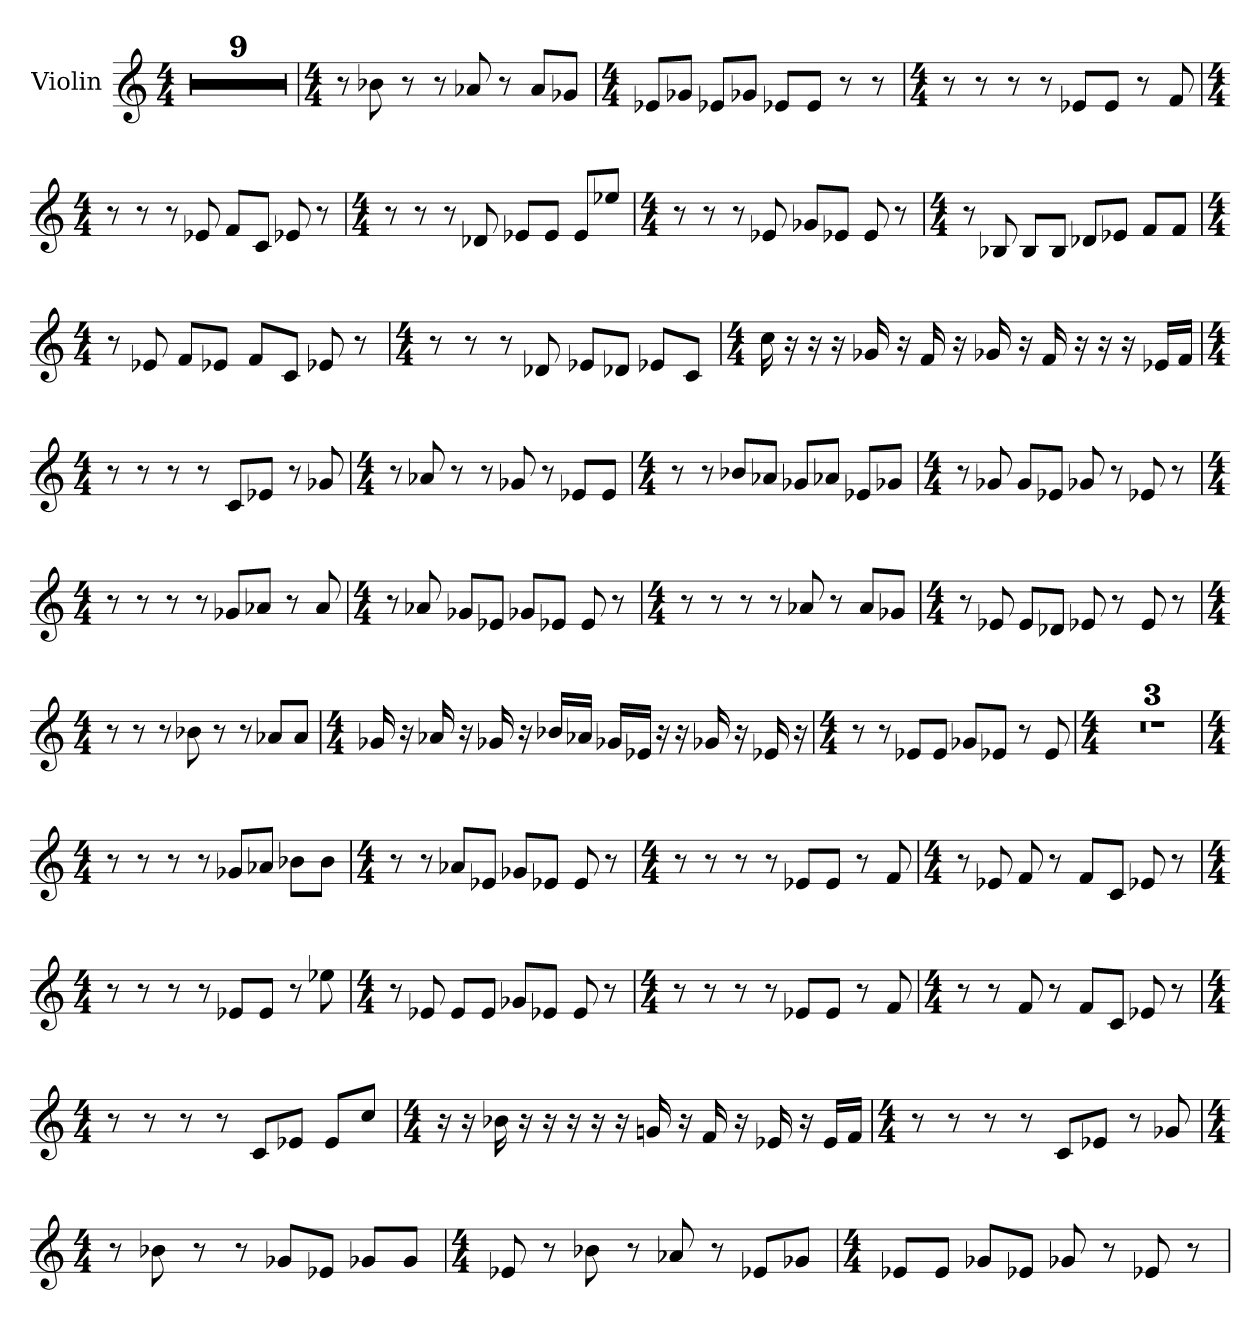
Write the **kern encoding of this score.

**kern
*part1
*staff1
*I"Violin
*I'Vln
*M4/4
=
1r
=
*M4/4
1r
=
*M4/4
1r
=
*M4/4
1r
=
*M4/4
1r
=
*M4/4
1r
=
*M4/4
1r
=
*M4/4
1r
=
*M4/4
1r
=
*M4/4
8r
8b-X
8r
8r
8a-X
8r
8a-L
8g-XJ
=
*M4/4
8e-XL
8g-XJ
8e-XL
8g-XJ
8e-XL
8e-J
8r
8r
=
*M4/4
8r
8r
8r
8r
8e-XL
8e-J
8r
8f
=
*M4/4
8r
8r
8r
8e-X
8fL
8cJ
8e-X
8r
=
*M4/4
8r
8r
8r
8d-X
8e-XL
8e-J
8e-L
8ee-XJ
=
*M4/4
8r
8r
8r
8e-X
8g-XL
8e-XJ
8e-
8r
=
*M4/4
8r
8B-X
8B-L
8B-J
8d-XL
8e-XJ
8fL
8fJ
=
*M4/4
8r
8e-X
8fL
8e-XJ
8fL
8cJ
8e-X
8r
=
*M4/4
8r
8r
8r
8d-X
8e-XL
8d-XJ
8e-XL
8cJ
=
*M4/4
16cc
16r
16r
16r
16g-X
16r
16f
16r
16g-X
16r
16f
16r
16r
16r
16e-XLL
16fJJ
=
*M4/4
8r
8r
8r
8r
8cL
8e-XJ
8r
8g-X
=
*M4/4
8r
8a-X
8r
8r
8g-X
8r
8e-XL
8e-J
=
*M4/4
8r
8r
8b-XL
8a-XJ
8g-XL
8a-XJ
8e-XL
8g-XJ
=
*M4/4
8r
8g-X
8g-L
8e-XJ
8g-X
8r
8e-X
8r
=
*M4/4
8r
8r
8r
8r
8g-XL
8a-XJ
8r
8a-
=
*M4/4
8r
8a-X
8g-XL
8e-XJ
8g-XL
8e-XJ
8e-
8r
=
*M4/4
8r
8r
8r
8r
8a-X
8r
8a-L
8g-XJ
=
*M4/4
8r
8e-X
8e-L
8d-XJ
8e-X
8r
8e-
8r
=
*M4/4
8r
8r
8r
8b-X
8r
8r
8a-XL
8a-J
=
*M4/4
16g-X
16r
16a-X
16r
16g-X
16r
16b-XLL
16a-XJJ
16g-XLL
16e-XJJ
16r
16r
16g-X
16r
16e-X
16r
=
*M4/4
8r
8r
8e-XL
8e-J
8g-XL
8e-XJ
8r
8e-
=
*M4/4
1r
=
*M4/4
1r
=
*M4/4
1r
=
*M4/4
8r
8r
8r
8r
8g-XL
8a-XJ
8b-XL
8b-J
=
*M4/4
8r
8r
8a-XL
8e-XJ
8g-XL
8e-XJ
8e-
8r
=
*M4/4
8r
8r
8r
8r
8e-XL
8e-J
8r
8f
=
*M4/4
8r
8e-X
8f
8r
8fL
8cJ
8e-X
8r
=
*M4/4
8r
8r
8r
8r
8e-XL
8e-J
8r
8ee-X
=
*M4/4
8r
8e-X
8e-L
8e-J
8g-XL
8e-XJ
8e-
8r
=
*M4/4
8r
8r
8r
8r
8e-XL
8e-J
8r
8f
=
*M4/4
8r
8r
8f
8r
8fL
8cJ
8e-X
8r
=
*M4/4
8r
8r
8r
8r
8cL
8e-XJ
8e-L
8ccJ
=
*M4/4
16r
16r
16b-X
16r
16r
16r
16r
16r
16gn
16r
16f
16r
16e-X
16r
16e-LL
16fJJ
=
*M4/4
8r
8r
8r
8r
8cL
8e-XJ
8r
8g-X
=
*M4/4
8r
8b-X
8r
8r
8g-XL
8e-XJ
8g-XL
8g-J
=
*M4/4
8e-X
8r
8b-X
8r
8a-X
8r
8e-XL
8g-XJ
=
*M4/4
8e-XL
8e-J
8g-XL
8e-XJ
8g-X
8r
8e-X
8r
=
*-
